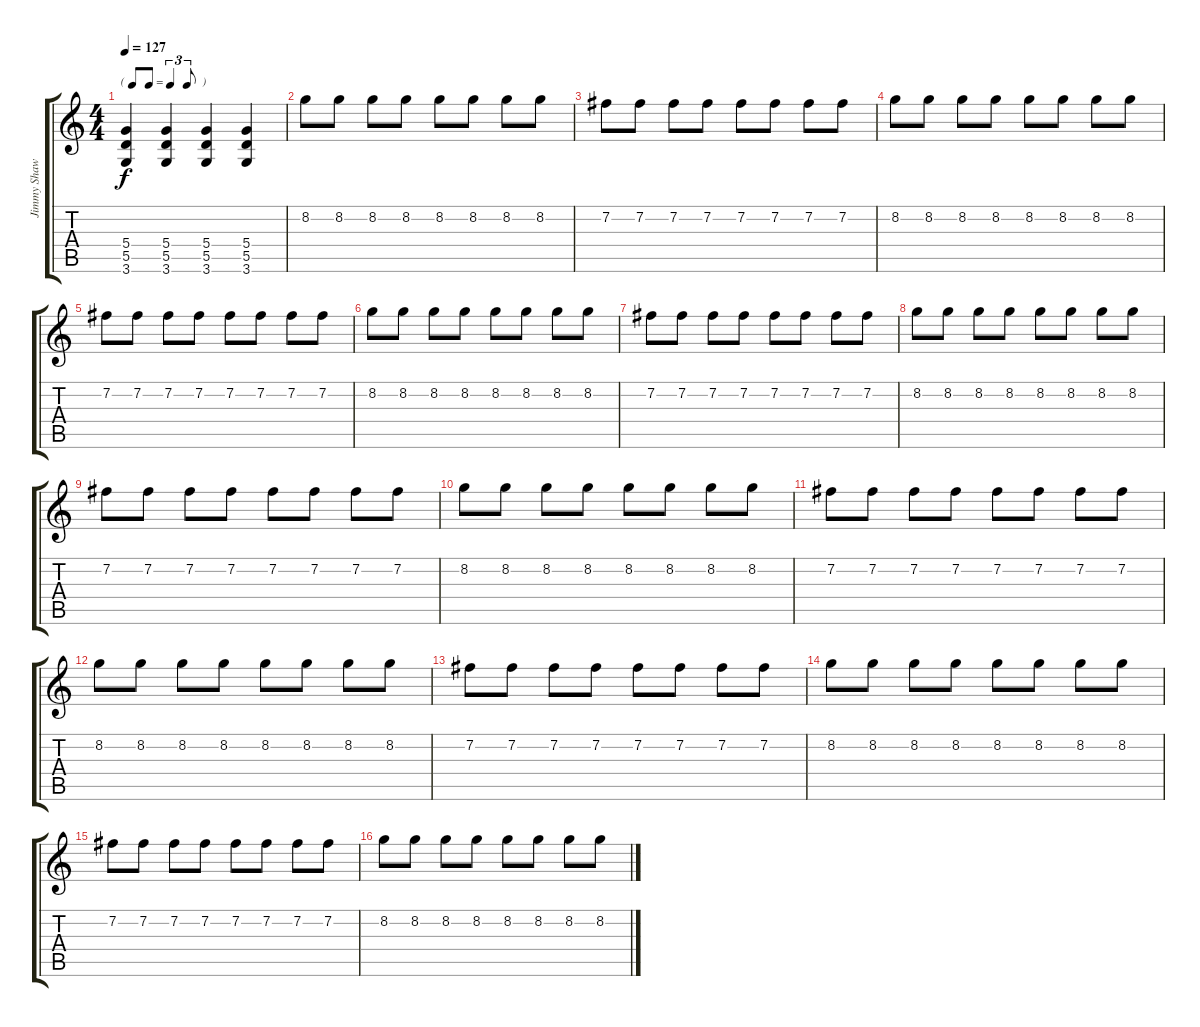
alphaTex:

\track ("Jimmy Shaw" "Jimmy Shaw") {instrument overdrivenguitar}
\staff {score tabs}
\tuning (E4 B3 G3 D3 A2 E2) {hide}
\ts (4 4)
\tf triplet8th
\tempo 127
\clef g2
\ks c
(5.4{t} 5.5{t} 3.6{t}).4{dy f} (5.4 5.5 3.6).4 (5.4 5.5 3.6).4 (5.4 5.5 3.6).4 |
8.2.8 8.2.8 8.2.8 8.2.8 8.2.8 8.2.8 8.2.8 8.2.8 |
7.2.8 7.2.8 7.2.8 7.2.8 7.2.8 7.2.8 7.2.8 7.2.8 |
8.2.8 8.2.8 8.2.8 8.2.8 8.2.8 8.2.8 8.2.8 8.2.8 |
7.2.8 7.2.8 7.2.8 7.2.8 7.2.8 7.2.8 7.2.8 7.2.8 |
8.2.8 8.2.8 8.2.8 8.2.8 8.2.8 8.2.8 8.2.8 8.2.8 |
7.2.8 7.2.8 7.2.8 7.2.8 7.2.8 7.2.8 7.2.8 7.2.8 |
8.2.8 8.2.8 8.2.8 8.2.8 8.2.8 8.2.8 8.2.8 8.2.8 |
7.2.8 7.2.8 7.2.8 7.2.8 7.2.8 7.2.8 7.2.8 7.2.8 |
8.2.8 8.2.8 8.2.8 8.2.8 8.2.8 8.2.8 8.2.8 8.2.8 |
7.2.8 7.2.8 7.2.8 7.2.8 7.2.8 7.2.8 7.2.8 7.2.8 |
8.2.8 8.2.8 8.2.8 8.2.8 8.2.8 8.2.8 8.2.8 8.2.8 |
7.2.8 7.2.8 7.2.8 7.2.8 7.2.8 7.2.8 7.2.8 7.2.8 |
8.2.8 8.2.8 8.2.8 8.2.8 8.2.8 8.2.8 8.2.8 8.2.8 |
7.2.8 7.2.8 7.2.8 7.2.8 7.2.8 7.2.8 7.2.8 7.2.8 |
8.2.8 8.2.8 8.2.8 8.2.8 8.2.8 8.2.8 8.2.8 8.2.8
